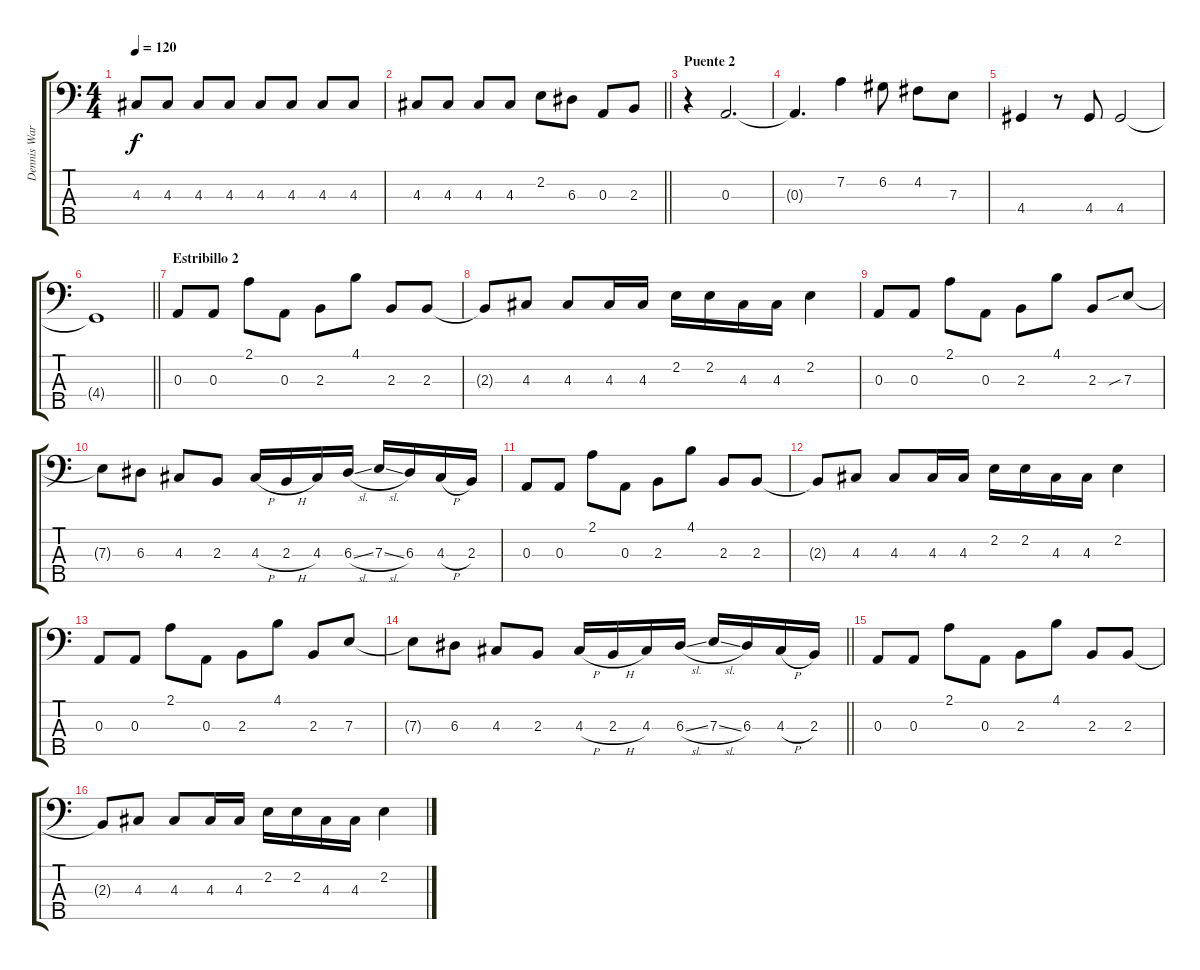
\track ("Dennis Ward" "Dennis War") {instrument electricbassfinger}
\staff {score tabs}
\tuning (G2 D2 A1 E1 B0) {hide}
\ts (4 4)
\tempo 120
\clef f4
\ks c
4.3.8{dy f} 4.3.8 4.3.8 4.3.8 4.3.8 4.3.8 4.3.8 4.3.8 |
\barLineRight lightlight
4.3.8 4.3.8 4.3.8 4.3.8 2.2.8 6.3.8 0.3.8 2.3.8 |
\section ("" "Puente 2")
r.4 0.3.2{d} |
0.3{t}.4{d} 7.2.4 6.2.8 4.2.8 7.3.8 |
4.4.4 r.8 4.4.8 4.4.2 |
\barLineRight lightlight
4.4{t}.1 |
\section ("" "Estribillo 2")
0.3.8 0.3.8 2.1.8 0.3.8 2.3.8 4.1.8 2.3.8 2.3.8 |
2.3{t}.8 4.3.8 4.3.8 4.3.16 4.3.16 2.2.16 2.2.16 4.3.16 4.3.16 2.2.4 |
0.3.8 0.3.8 2.1.8 0.3.8 2.3.8 4.1.8 2.3.8 7.3{sib}.8 |
7.3{t}.8 6.3.8 4.3.8 2.3.8 4.3{h}.16 2.3{h}.16 4.3.16 6.3{sl}.16 7.3{sl}.16 6.3.16 4.3{h}.16 2.3.16 |
0.3.8 0.3.8 2.1.8 0.3.8 2.3.8 4.1.8 2.3.8 2.3.8 |
2.3{t}.8 4.3.8 4.3.8 4.3.16 4.3.16 2.2.16 2.2.16 4.3.16 4.3.16 2.2.4 |
0.3.8 0.3.8 2.1.8 0.3.8 2.3.8 4.1.8 2.3.8 7.3.8 |
\barLineRight lightlight
7.3{t}.8 6.3.8 4.3.8 2.3.8 4.3{h}.16 2.3{h}.16 4.3.16 6.3{sl}.16 7.3{sl}.16 6.3.16 4.3{h}.16 2.3.16 |
0.3.8 0.3.8 2.1.8 0.3.8 2.3.8 4.1.8 2.3.8 2.3.8 |
2.3{t}.8 4.3.8 4.3.8 4.3.16 4.3.16 2.2.16 2.2.16 4.3.16 4.3.16 2.2.4
